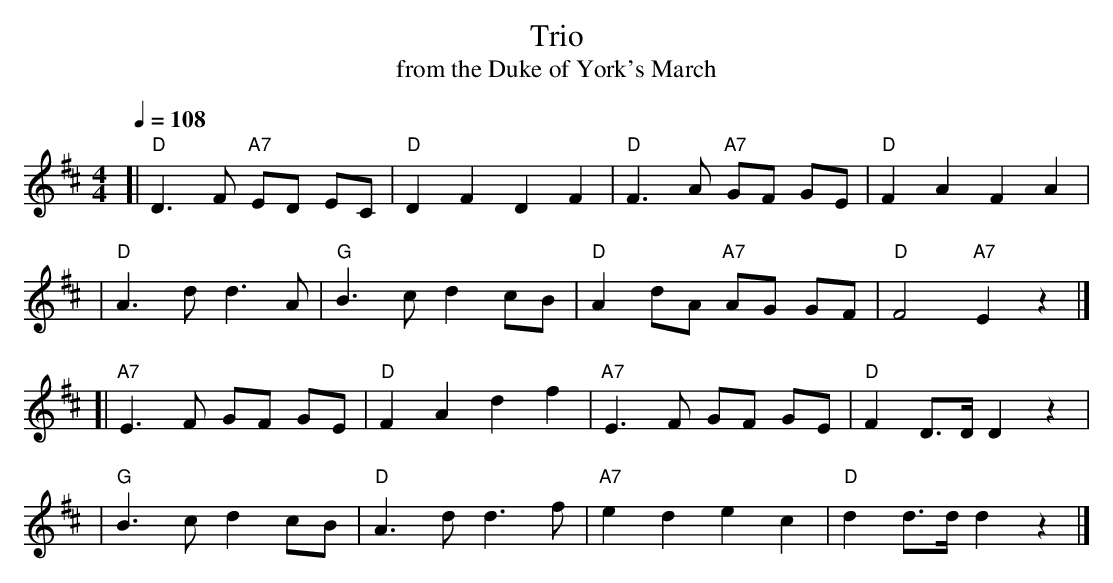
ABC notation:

X:1
T: Trio
T: from the Duke of York's March
M: 4/4
L: 1/8
Q: 1/4=108
K: D
[|"D"D3 F "A7"ED EC | "D"D2 F2 D2 F2 | "D"F3 A "A7"GF GE | "D"F2 A2 F2 A2 |
| "D"A3 d d3 A | "G"B3 c d2 cB | "D"A2 dA "A7"AG GF | "D"F4 "A7"E2 z2 |]
[|"A7"E3 F GF GE | "D"F2 A2 d2 f2 | "A7"E3 F GF GE | "D"F2 D>D D2 z2 |
| "G"B3 c d2 cB | "D"A3 d d3 f | "A7"e2 d2 e2 c2 | "D"d2 d>d d2 z2 |]
